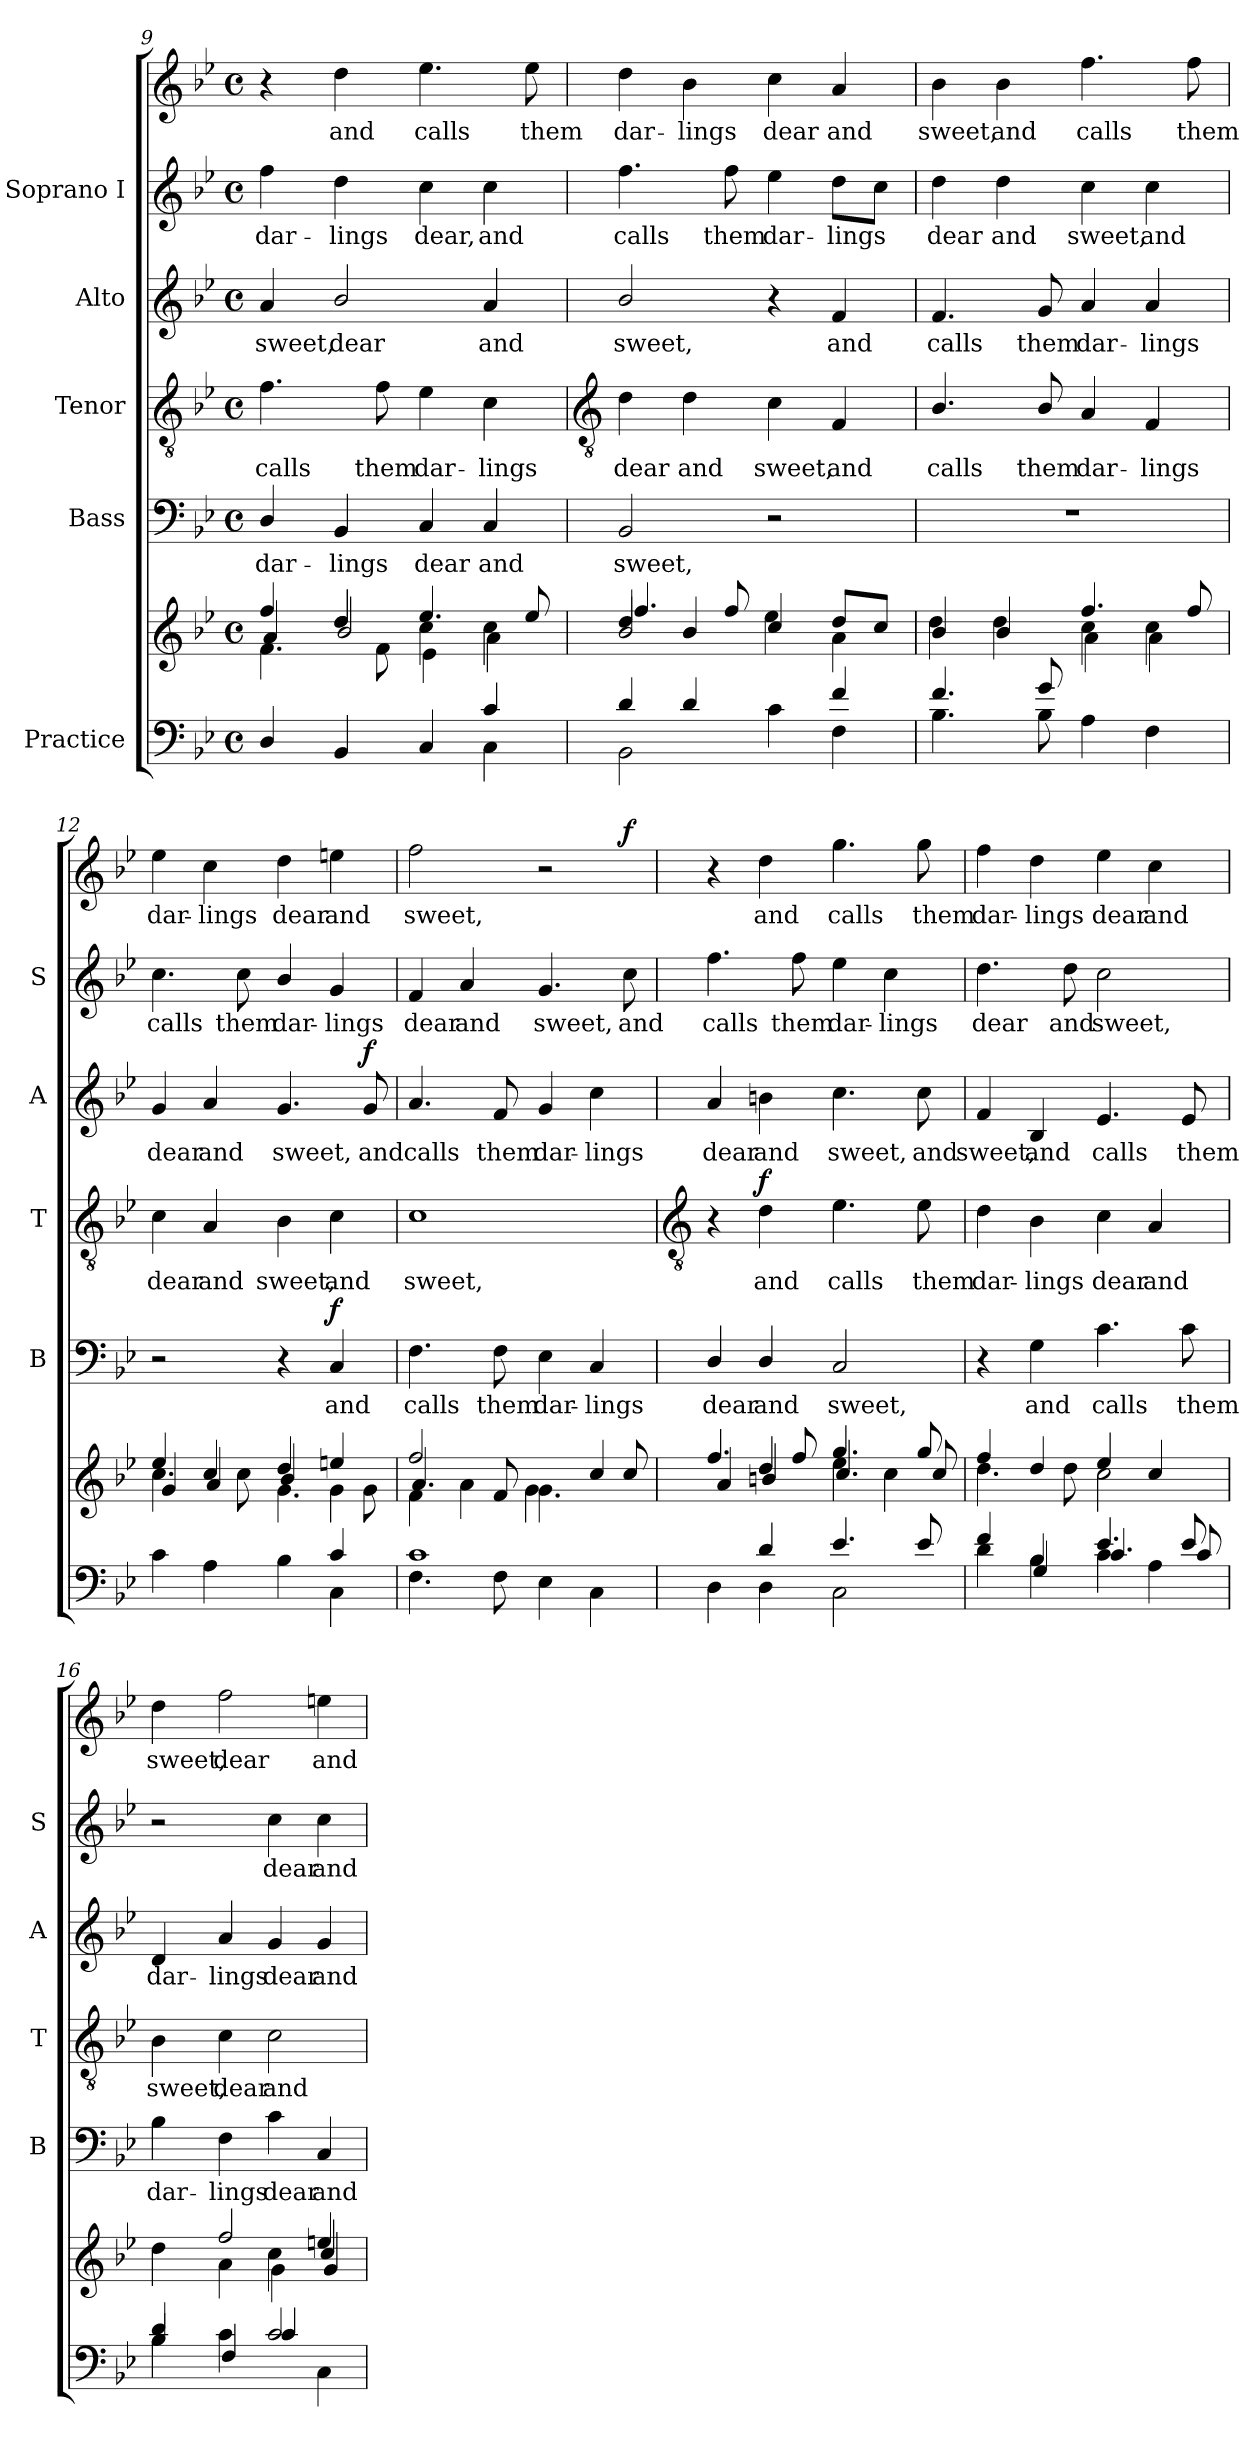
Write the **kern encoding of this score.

**kern	**kern	**kern	**text	**dynam	**kern	**text	**dynam	**kern	**text	**dynam	**kern	**text	**kern	**text	**dynam
*part5	*part5	*part4	*part4	*part4	*part3	*part3	*part3	*part2	*part2	*part2	*part1	*part1	*part1	*part1	*part1
*staff7	*staff6	*staff5	*staff5	*staff5	*staff4	*staff4	*staff4	*staff3	*staff3	*staff3	*staff2	*staff2	*staff1	*staff1	*staff1/2
*I"Practice	*	*I"Bass	*	*	*I"Tenor	*	*	*I"Alto	*	*	*I"Soprano I	*	*	*	*
*	*	*I'B	*	*	*I'T	*	*	*I'A	*	*	*I'S	*	*	*	*
*clefF4	*clefG2	*clefF4	*	*	*clefGv2	*	*	*clefG2	*	*	*clefG2	*	*clefG2	*	*
*k[b-e-]	*k[b-e-]	*k[b-e-]	*	*	*k[b-e-]	*	*	*k[b-e-]	*	*	*k[b-e-]	*	*k[b-e-]	*	*
*B-:	*B-:	*B-:	*	*	*B-:	*	*	*B-:	*	*	*B-:	*	*B-:	*	*
*M4/4	*M4/4	*M4/4	*	*	*M4/4	*	*	*M4/4	*	*	*M4/4	*	*M4/4	*	*
*met(c)	*met(c)	*met(c)	*	*	*met(c)	*	*	*met(c)	*	*	*met(c)	*	*met(c)	*	*
=9	=9	=9	=9	=9	=9	=9	=9	=9	=9	=9	=9	=9	=9	=9	=9
*^	*^	*	*	*	*	*	*	*	*	*	*	*	*	*	*
*	*	*	*^	*	*	*	*	*	*	*	*	*	*	*	*	*	*
*	*	*	*	*^	*	*	*	*	*	*	*	*	*	*	*	*	*	*
!	!	!	!	!	!	!	!LO:LY:b	!	!	!LO:LY:b	!	!	!LO:LY:b	!	!	!LO:LY:b	!	!	!
2.ryy	4D/	4ryy	4ff/	4a/	4.f\	4D/	dar-	.	4.f	calls	.	4a	sweet,	.	4ff	dar-	4r	.	.
!	!	!	!	!	!	!	!LO:LY:b	!	!	!	!	!	!LO:LY:b	!	!	!LO:LY:b	!	!LO:LY:b	!
.	4BB-	4dd/	4dd/	2b-	.	4BB-	-lings	.	.	.	.	2b-/	dear	.	4dd	-lings	4dd	and	.
!	!	!	!	!	!	!	!	!	!	!LO:LY:b	!	!	!	!	!	!	!	!	!
.	.	.	.	.	8f\	.	.	.	8f	them	.	.	.	.	.	.	.	.	.
!	!	!	!	!	!	!	!LO:LY:b	!	!	!LO:LY:b	!	!	!	!	!	!LO:LY:b	!	!LO:LY:b	!
.	4C	4.ee-/	4cc	.	4e-\	4C	dear	.	4e-	dar-	.	.	.	.	4cc	dear,	4.ee-	calls	.
!	!	!	!	!	!	!	!LO:LY:b	!	!	!LO:LY:b	!	!	!LO:LY:b	!	!	!LO:LY:b	!	!	!
4c	4C\	.	4cc	4a\	4ryy	4C	and	.	4c	-lings	.	4a	and	.	4cc	and	.	.	.
!	!	!	!	!	!	!	!	!	!	!	!	!	!	!	!	!	!	!LO:LY:b	!
.	.	8ee-/	.	.	.	.	.	.	.	.	.	.	.	.	.	.	8ee-	them	.
*v	*v	*	*	*	*	*	*	*	*	*	*	*	*	*	*	*	*	*	*
*	*v	*v	*v	*v	*	*	*	*	*	*	*	*	*	*	*	*	*	*
!!LO:LB:g=z
=10	=10	=10	=10	=10	=10	=10	=10	=10	=10	=10	=10	=10	=10	=10	=10
*	*	*	*	*	*clefGv2	*	*	*	*	*	*	*	*	*	*
*^	*^	*	*	*	*	*	*	*	*	*	*	*	*	*	*
*	*^	*	*^	*	*	*	*	*	*	*	*	*	*	*	*	*	*
!	!	!	!	!	!	!	!LO:LY:b	!	!	!LO:LY:b	!	!	!LO:LY:b	!	!	!LO:LY:b	!	!LO:LY:b	!
2ryy	4d/	2BB-\	4dd	4.ff/	2b-	2BB-	sweet,	.	4d	dear	.	2b-/	sweet,	.	4.ff	calls	4dd	dar-	.
!	!	!	!	!	!	!	!	!	!	!LO:LY:b	!	!	!	!	!	!	!	!LO:LY:b	!
.	4d/	.	4b-	.	.	.	.	.	4d	and	.	.	.	.	.	.	4b-	-lings	.
!	!	!	!	!	!	!	!	!	!	!	!	!	!	!	!	!LO:LY:b	!	!	!
.	.	.	.	8ff/	.	.	.	.	.	.	.	.	.	.	8ff	them	.	.	.
!	!	!	!	!	!	!	!	!	!	!LO:LY:b	!	!	!	!	!	!LO:LY:b	!	!LO:LY:b	!
4ryy	4c	2ryy	4cc	4ee-	2ryy	2r	.	.	4c	sweet,	.	4r	.	.	4ee-	dar-	4cc	dear	.
!	!	!	!	!	!	!	!	!	!	!LO:LY:b	!	!	!LO:LY:b	!	!	!LO:LY:b	!	!LO:LY:b	!
4f	4F	.	4a\	8dd/L	.	.	.	.	4F	and	.	4f	and	.	8ddL	-lings	4a	and	.
.	.	.	.	8cc/J	.	.	.	.	.	.	.	.	.	.	8ccJ	.	.	.	.
=11	=11	=11	=11	=11	=11	=11	=11	=11	=11	=11	=11	=11	=11	=11	=11	=11	=11	=11	=11
!	!	!	!	!	!	!	!	!	!	!LO:LY:b	!	!	!LO:LY:b	!	!	!LO:LY:b	!	!LO:LY:b	!
4.f	4.B-	1ryy	4b-	4dd	2ryy	1r	.	.	4.B-/	calls	.	4.f	calls	.	4dd	dear	4b-	sweet,	.
!	!	!	!	!	!	!	!	!	!	!	!	!	!	!	!	!LO:LY:b	!	!LO:LY:b	!
.	.	.	4b-	4dd	.	.	.	.	.	.	.	.	.	.	4dd	and	4b-	and	.
!	!	!	!	!	!	!	!	!	!	!LO:LY:b	!	!	!LO:LY:b	!	!	!	!	!	!
8g	8B-	.	.	.	.	.	.	.	8B-/	them	.	8g	them	.	.	.	.	.	.
!	!	!	!	!	!	!	!	!	!	!LO:LY:b	!	!	!LO:LY:b	!	!	!LO:LY:b	!	!LO:LY:b	!
2ryy	4A	.	4.ff/	4cc\	4a\	.	.	.	4A	dar-	.	4a	dar-	.	4cc	sweet,	4.ff	calls	.
!	!	!	!	!	!	!	!	!	!	!LO:LY:b	!	!	!LO:LY:b	!	!	!LO:LY:b	!	!	!
.	4F	.	.	4cc	4a\	.	.	.	4F	-lings	.	4a	-lings	.	4cc	and	.	.	.
!	!	!	!	!	!	!	!	!	!	!	!	!	!	!	!	!	!	!LO:LY:b	!
.	.	.	8ff/	.	.	.	.	.	.	.	.	.	.	.	.	.	8ff	them	.
*	*v	*v	*	*	*	*	*	*	*	*	*	*	*	*	*	*	*	*	*
=12	=12	=12	=12	=12	=12	=12	=12	=12	=12	=12	=12	=12	=12	=12	=12	=12	=12	=12
!	!	!	!	!	!	!	!	!	!LO:LY:b	!	!	!LO:LY:b	!	!	!LO:LY:b	!	!LO:LY:b	!
4c	2ryy	4ee-/	4.cc	4g	2r	.	.	4c	dear	.	4g	dear	.	4.cc	calls	4ee-	dar-	.
!	!	!	!	!	!	!	!	!	!LO:LY:b	!	!	!LO:LY:b	!	!	!	!	!LO:LY:b	!
4A	.	4cc/	.	4a	.	.	.	4A	and	.	4a	and	.	.	.	4cc	-lings	.
!	!	!	!	!	!	!	!	!	!	!	!	!	!	!	!LO:LY:b	!	!	!
.	.	.	8cc	.	.	.	.	.	.	.	.	.	.	8cc	them	.	.	.
!	!	!	!	!	!	!	!	!	!LO:LY:b	!	!	!LO:LY:b	!	!	!LO:LY:b	!	!LO:LY:b	!
4B-	4ryy	4dd/	4b-/	4.g\	4r	.	.	4B-	sweet,	.	4.g	sweet,	.	4b-/	dar-	4dd	dear	.
!	!	!	!	!	!	!LO:LY:b	!LO:DY:b	!	!LO:LY:b	!	!	!	!	!	!LO:LY:b	!	!LO:LY:b	!
4c	4C\	4een/	4g	.	4C	and	f	4c	and	.	.	.	.	4g	-lings	4een	and	.
!	!	!	!	!	!	!	!	!	!	!	!	!LO:LY:b	!LO:DY:b	!	!	!	!	!
.	.	.	.	8g\	.	.	.	.	.	.	8g	and	f	.	.	.	.	.
=13	=13	=13	=13	=13	=13	=13	=13	=13	=13	=13	=13	=13	=13	=13	=13	=13	=13	=13
!	!	!	!	!	!	!LO:LY:b	!	!	!LO:LY:b	!	!	!LO:LY:b	!	!	!LO:LY:b	!	!LO:LY:b	!
1c	4.F	2ff/	4f\	4.a/	4.F	calls	.	1c	sweet,	.	4.a	calls	.	4f	dear	2ff	sweet,	.
!	!	!	!	!	!	!	!	!	!	!	!	!	!	!	!LO:LY:b	!	!	!
.	.	.	4a\	.	.	.	.	.	.	.	.	.	.	4a	and	.	.	.
!	!	!	!	!	!	!LO:LY:b	!	!	!	!	!	!LO:LY:b	!	!	!	!	!	!
.	8F	.	.	8f	8F	them	.	.	.	.	8f	them	.	.	.	.	.	.
!	!	!	!	!	!	!LO:LY:b	!	!	!	!	!	!LO:LY:b	!	!	!LO:LY:b	!	!	!
.	4E-	2ryy	4.g	4g\	4E-	dar-	.	.	.	.	4g	dar-	.	4.g	sweet,	2r	.	.
!	!	!	!	!	!	!LO:LY:b	!	!	!	!	!	!LO:LY:b	!	!	!	!	!	!
.	4C\	.	.	4cc	4C	-lings	.	.	.	.	4cc	-lings	.	.	.	.	.	.
!	!	!	!	!	!	!	!	!	!	!	!	!	!	!	!LO:LY:b	!	!	!LO:DY:b=2
.	.	.	8cc/	.	.	.	.	.	.	.	.	.	.	8cc	and	.	.	f
!!LO:LB:g=z
=14	=14	=14	=14	=14	=14	=14	=14	=14	=14	=14	=14	=14	=14	=14	=14	=14	=14	=14
*	*	*	*	*	*	*	*	*clefGv2	*	*	*	*	*	*	*	*	*	*
!	!	!	!	!	!	!LO:LY:b	!	!	!	!	!	!LO:LY:b	!	!	!LO:LY:b	!	!	!
4ryy	4D	4ryy	4.ff/	4a	4D/	dear	.	4r	.	.	4a	dear	.	4.ff	calls	4r	.	.
!	!	!	!	!	!	!LO:LY:b	!	!	!LO:LY:b	!LO:DY:b	!	!LO:LY:b	!	!	!	!	!LO:LY:b	!
4d	4D	4dd	.	4bn	4D/	and	.	4d	and	f	4bn	and	.	.	.	4dd	and	.
!	!	!	!	!	!	!	!	!	!	!	!	!	!	!	!LO:LY:b	!	!	!
.	.	.	8ff/	.	.	.	.	.	.	.	.	.	.	8ff	them	.	.	.
!	!	!	!	!	!	!LO:LY:b	!	!	!LO:LY:b	!	!	!LO:LY:b	!	!	!LO:LY:b	!	!LO:LY:b	!
4.e-/	2C\	4.gg/	4ee-	4.cc/	2C	sweet,	.	4.e-	calls	.	4.cc	sweet,	.	4ee-	dar-	4.gg	calls	.
!	!	!	!	!	!	!	!	!	!	!	!	!	!	!	!LO:LY:b	!	!	!
.	.	.	4cc	.	.	.	.	.	.	.	.	.	.	4cc	-lings	.	.	.
!	!	!	!	!	!	!	!	!	!LO:LY:b	!	!	!LO:LY:b	!	!	!	!	!LO:LY:b	!
8e-/	.	8gg/	.	8cc/	.	.	.	8e-	them	.	8cc	and	.	.	.	8gg	them	.
=15	=15	=15	=15	=15	=15	=15	=15	=15	=15	=15	=15	=15	=15	=15	=15	=15	=15	=15
*	*^	*	*	*	*	*	*	*	*	*	*	*	*	*	*	*	*	*
!	!	!	!	!	!	!	!	!	!	!LO:LY:b	!	!	!LO:LY:b	!	!	!LO:LY:b	!	!LO:LY:b	!
*	*	*	*	*v	*v	*	*	*	*	*	*	*	*	*	*	*	*	*	*
4f	4d	4ryy	4ff/	4.dd	4r	.	.	4d	dar-	.	4f	sweet,	.	4.dd	dear	4ff	dar-	.
!	!	!	!	!	!	!LO:LY:b	!	!	!LO:LY:b	!	!	!LO:LY:b	!	!	!	!	!LO:LY:b	!
4B-	4B-	4G	4dd/	.	4G	and	.	4B-	-lings	.	4B-	and	.	.	.	4dd	-lings	.
!	!	!	!	!	!	!	!	!	!	!	!	!	!	!	!LO:LY:b	!	!	!
.	.	.	.	8dd	.	.	.	.	.	.	.	.	.	8dd	and	.	.	.
!	!	!	!	!	!	!LO:LY:b	!	!	!LO:LY:b	!	!	!LO:LY:b	!	!	!LO:LY:b	!	!LO:LY:b	!
4.e-/	4c	4.c/	4ee-/	2cc	4.c	calls	.	4c	dear	.	4.e-	calls	.	2cc	sweet,	4ee-	dear	.
!	!	!	!	!	!	!	!	!	!LO:LY:b	!	!	!	!	!	!	!	!LO:LY:b	!
.	4A	.	4cc/	.	.	.	.	4A	and	.	.	.	.	.	.	4cc	and	.
!	!	!	!	!	!	!LO:LY:b	!	!	!	!	!	!LO:LY:b	!	!	!	!	!	!
8e-/	.	8c/	.	.	8c	them	.	.	.	.	8e-	them	.	.	.	.	.	.
=16	=16	=16	=16	=16	=16	=16	=16	=16	=16	=16	=16	=16	=16	=16	=16	=16	=16	=16
*	*	*	*	*^	*	*	*	*	*	*	*	*	*	*	*	*	*	*
!	!	!	!	!	!	!	!LO:LY:b	!	!	!LO:LY:b	!	!	!LO:LY:b	!	!	!	!	!LO:LY:b	!
4d	4B-	4B-	4dd	2ryy	4ryy	4B-	dar-	.	4B-	sweet,	.	4d	dar-	.	2r	.	4dd	sweet,	.
!	!	!	!	!	!	!	!LO:LY:b	!	!	!LO:LY:b	!	!	!LO:LY:b	!	!	!	!	!LO:LY:b	!
2.ryy	4c	4F	2ff/	.	4a\	4F	-lings	.	4c	dear	.	4a	-lings	.	.	.	2ff	dear	.
!	!	!	!	!	!	!	!LO:LY:b	!	!	!LO:LY:b	!	!	!LO:LY:b	!	!	!LO:LY:b	!	!	!
.	2c/	4c	.	4cc\	4g\	4c	dear	.	2c	and	.	4g	dear	.	4cc	dear	.	.	.
!	!	!	!	!	!	!	!LO:LY:b	!	!	!	!	!	!LO:LY:b	!	!	!LO:LY:b	!	!LO:LY:b	!
.	.	4C\	4een/	4cc/	4g	4C	and	.	.	.	.	4g	and	.	4cc	and	4een	and	.
*v	*v	*v	*	*	*	*	*	*	*	*	*	*	*	*	*	*	*	*	*
*	*v	*v	*v	*	*	*	*	*	*	*	*	*	*	*	*	*	*
=	=	=	=	=	=	=	=	=	=	=	=	=	=	=	=
*-	*-	*-	*-	*-	*-	*-	*-	*-	*-	*-	*-	*-	*-	*-	*-
